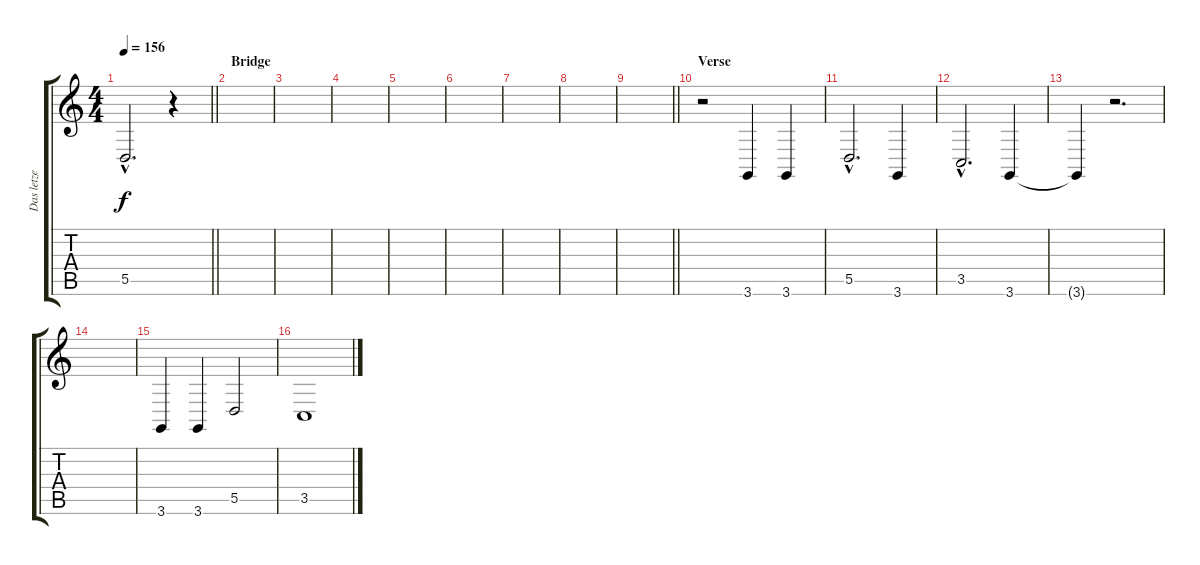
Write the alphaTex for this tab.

\track ("Das letze Einhorn" "Das letze ") {instrument choiraahs}
\staff {score tabs}
\tuning (E4 B3 G3 D3 A2 E2) {hide}
\ts (4 4)
\tempo 156
\clef g2
\barLineRight lightlight
\ks c
5.5{hac t}.2{d dy f} r.4 |
\section ("" "Bridge")
|
|
|
|
|
|
|
\barLineRight lightlight
|
\section ("" "Verse")
r.2 3.6.4 3.6.4 |
5.5{hac}.2{d} 3.6.4 |
3.5{hac}.2{d} 3.6.4 |
3.6{t}.4 r.2{d} |
|
3.6.4 3.6.4 5.5.2 |
3.5.1
